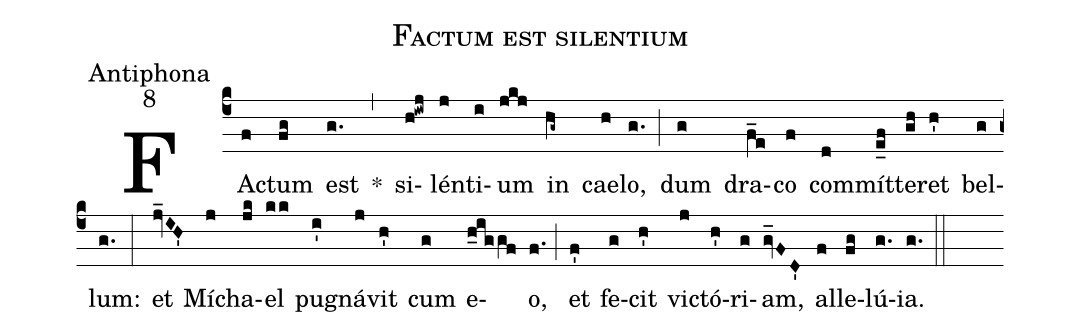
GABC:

name:Factum est silentium;
office-part:Antiphona;
mode:8;
%%
(c4) FA(f)ctum(fg) est(g.) *(,) si(h!iwj)lén(j)ti(i)um(jkj) in(hg~) cae(h)lo,(g.) (;) dum(g) dra(f_e)co(f) com(d)mít(e_f)te(gh)ret(h') bel(g)lum:(g.) (:) et(jv_IH') Mí(j)cha(jk)el(kk) pu(i')gná(j)vit(h') cum(g) e(h_iggf)o,(f.) (;) et(f') fe(g)cit(h') vi(j)ctó(h')ri(g)am,(gv_FD') al(f)le(fg)lú(g.)ia.(g.) (::)
